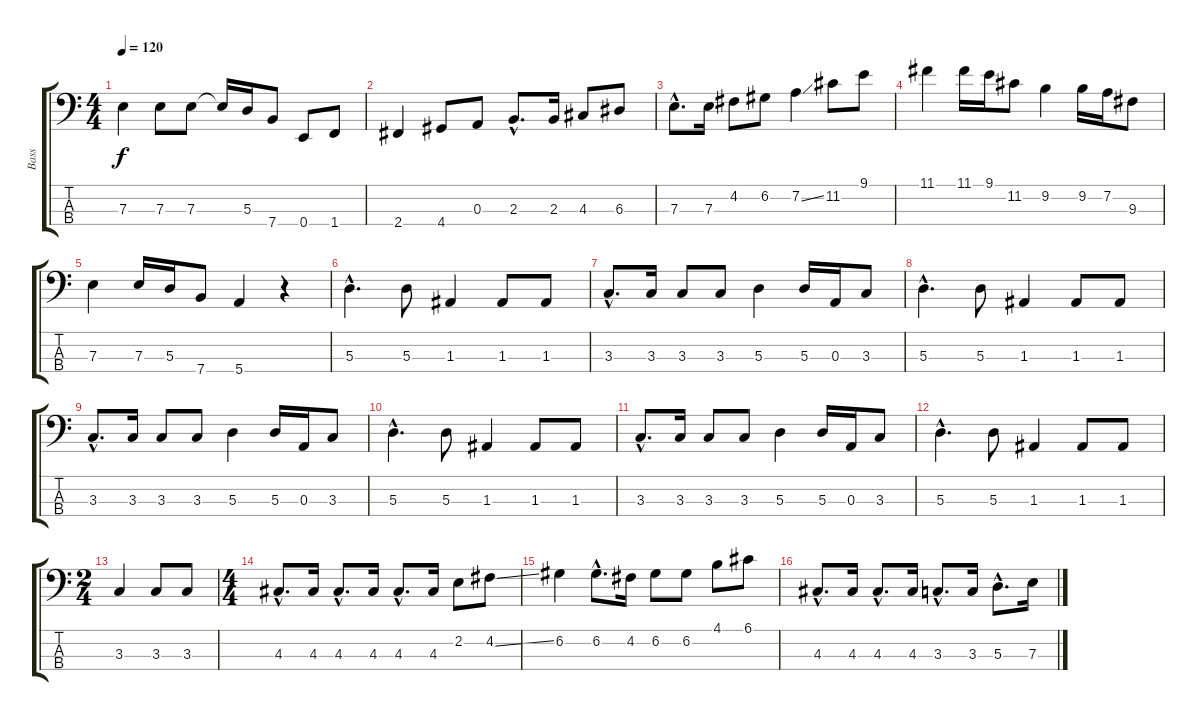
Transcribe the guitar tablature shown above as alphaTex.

\track ("Bass" "Bass") {instrument electricbasspick}
\staff {score tabs}
\tuning (G2 D2 A1 E1) {hide}
\ts (4 4)
\tempo 120
\clef f4
\ks c
7.3.4{dy f} 7.3.8 7.3.8 7.3{t}.16 5.3.16 7.4.8 0.4.8 1.4.8 |
2.4.4 4.4.8 0.3.8 2.3{hac}.8{d} 2.3.16 4.3.8 6.3.8 |
7.3{hac}.8{d} 7.3.16 4.2.8 6.2.8 7.2{ss}.4 11.2.8 9.1.8 |
11.1.4 11.1.16 9.1.16 11.2.8 9.2.4 9.2.16 7.2.16 9.3.8 |
7.3.4 7.3.16 5.3.16 7.4.8 5.4.4 r.4 |
5.3{hac}.4{d} 5.3.8 1.3.4 1.3.8 1.3.8 |
3.3{hac}.8{d} 3.3.16 3.3.8 3.3.8 5.3.4 5.3.16 0.3.16 3.3.8 |
5.3{hac}.4{d} 5.3.8 1.3.4 1.3.8 1.3.8 |
3.3{hac}.8{d} 3.3.16 3.3.8 3.3.8 5.3.4 5.3.16 0.3.16 3.3.8 |
5.3{hac}.4{d} 5.3.8 1.3.4 1.3.8 1.3.8 |
3.3{hac}.8{d} 3.3.16 3.3.8 3.3.8 5.3.4 5.3.16 0.3.16 3.3.8 |
5.3{hac}.4{d} 5.3.8 1.3.4 1.3.8 1.3.8 |
\ts (2 4)
3.3.4 3.3.8 3.3.8 |
\ts (4 4)
4.3{hac}.8{d} 4.3.16 4.3{hac}.8{d} 4.3.16 4.3{hac}.8{d} 4.3.16 2.2.8 4.2{ss}.8 |
6.2.4 6.2{hac}.8{d} 4.2.16 6.2.8 6.2.8 4.1.8 6.1.8 |
4.3{hac}.8{d} 4.3.16 4.3{hac}.8{d} 4.3.16 3.3{hac}.8{d} 3.3.16 5.3{hac}.8{d} 7.3.16
